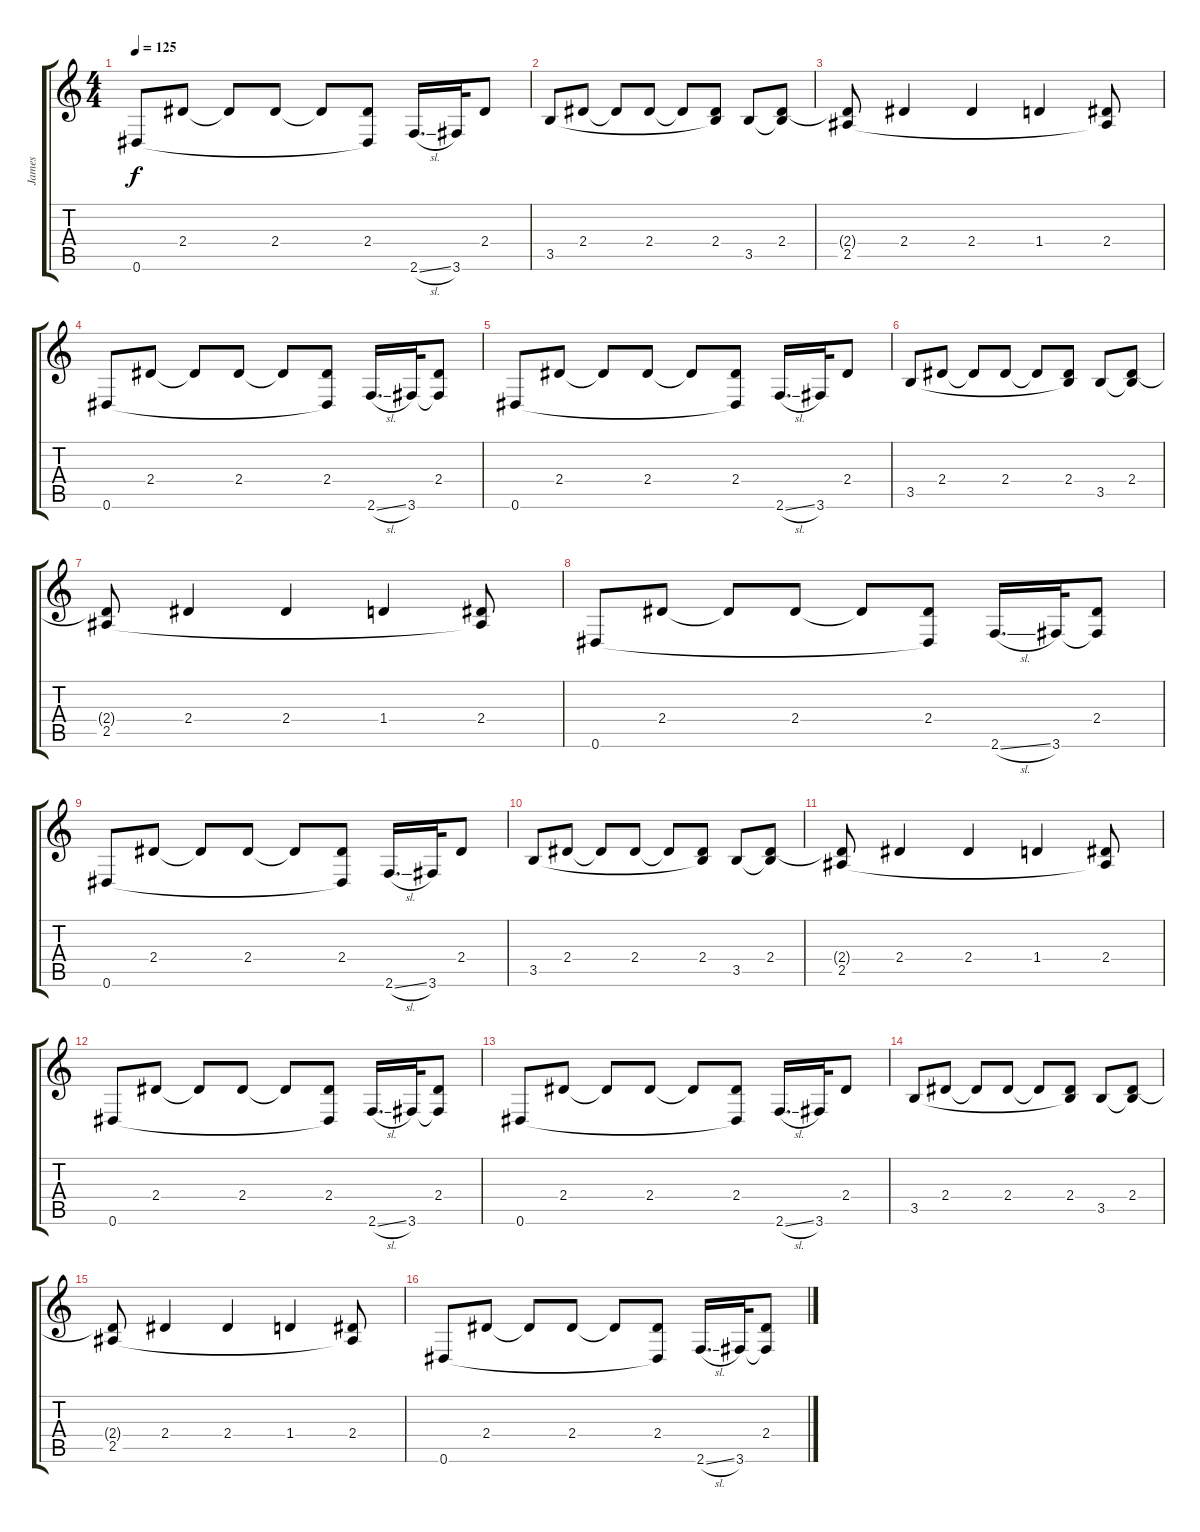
\track ("James" "James") {instrument electricguitarclean}
\staff {score tabs}
\tuning (Eb4 Bb3 Gb3 Db3 Ab2 Eb2) {hide}
\ts (4 4)
\tempo 125
\clef g2
\ks c
0.6.8{dy f} 2.4.8 2.4{t}.8 2.4.8 2.4{t}.8 (2.4 0.6{t}).8 2.6{sl}.16{d} 3.6.32 2.4.8 |
3.5.8 2.4.8 2.4{t}.8 2.4.8 2.4{t}.8 (2.4 3.5{t}).8 3.5.8 (2.4 3.5{t}).8 |
(2.4{t} 2.5).8 2.4.4 2.4.4 1.4.4 (2.4 2.5{t}).8 |
0.6.8 2.4.8 2.4{t}.8 2.4.8 2.4{t}.8 (2.4 0.6{t}).8 2.6{sl}.16{d} 3.6.32 (2.4 3.6{t}).8 |
0.6.8 2.4.8 2.4{t}.8 2.4.8 2.4{t}.8 (2.4 0.6{t}).8 2.6{sl}.16{d} 3.6.32 2.4.8 |
3.5.8 2.4.8 2.4{t}.8 2.4.8 2.4{t}.8 (2.4 3.5{t}).8 3.5.8 (2.4 3.5{t}).8 |
(2.4{t} 2.5).8 2.4.4 2.4.4 1.4.4 (2.4 2.5{t}).8 |
0.6.8 2.4.8 2.4{t}.8 2.4.8 2.4{t}.8 (2.4 0.6{t}).8 2.6{sl}.16{d} 3.6.32 (2.4 3.6{t}).8 |
0.6.8 2.4.8 2.4{t}.8 2.4.8 2.4{t}.8 (2.4 0.6{t}).8 2.6{sl}.16{d} 3.6.32 2.4.8 |
3.5.8 2.4.8 2.4{t}.8 2.4.8 2.4{t}.8 (2.4 3.5{t}).8 3.5.8 (2.4 3.5{t}).8 |
(2.4{t} 2.5).8 2.4.4 2.4.4 1.4.4 (2.4 2.5{t}).8 |
0.6.8 2.4.8 2.4{t}.8 2.4.8 2.4{t}.8 (2.4 0.6{t}).8 2.6{sl}.16{d} 3.6.32 (2.4 3.6{t}).8 |
0.6.8 2.4.8 2.4{t}.8 2.4.8 2.4{t}.8 (2.4 0.6{t}).8 2.6{sl}.16{d} 3.6.32 2.4.8 |
3.5.8 2.4.8 2.4{t}.8 2.4.8 2.4{t}.8 (2.4 3.5{t}).8 3.5.8 (2.4 3.5{t}).8 |
(2.4{t} 2.5).8 2.4.4 2.4.4 1.4.4 (2.4 2.5{t}).8 |
0.6.8 2.4.8 2.4{t}.8 2.4.8 2.4{t}.8 (2.4 0.6{t}).8 2.6{sl}.16{d} 3.6.32 (2.4 3.6{t}).8
